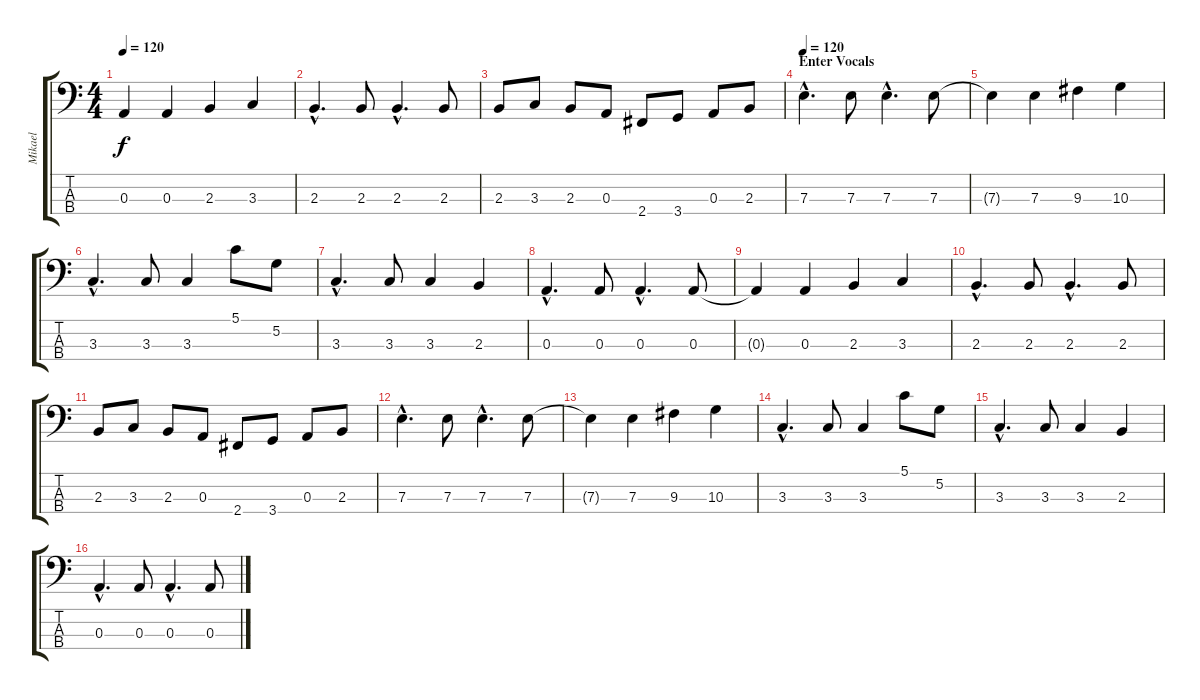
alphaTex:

\track ("Mikael" "Mikael") {instrument electricbasspick}
\staff {score tabs}
\tuning (G2 D2 A1 E1) {hide}
\ts (4 4)
\tempo 120
\clef f4
\ks c
0.3{t}.4{dy f} 0.3.4 2.3.4 3.3.4 |
2.3{hac}.4{d} 2.3.8 2.3{hac}.4{d} 2.3.8 |
2.3.8 3.3.8 2.3.8 0.3.8 2.4.8 3.4.8 0.3.8 2.3.8 |
\section ("" "Enter Vocals")
\tempo 120
7.3{hac}.4{d} 7.3.8 7.3{hac}.4{d} 7.3.8 |
7.3{t}.4 7.3.4 9.3.4 10.3.4 |
3.3{hac}.4{d} 3.3.8 3.3.4 5.1.8 5.2.8 |
3.3{hac}.4{d} 3.3.8 3.3.4 2.3.4 |
0.3{hac}.4{d} 0.3.8 0.3{hac}.4{d} 0.3.8 |
0.3{t}.4 0.3.4 2.3.4 3.3.4 |
2.3{hac}.4{d} 2.3.8 2.3{hac}.4{d} 2.3.8 |
2.3.8 3.3.8 2.3.8 0.3.8 2.4.8 3.4.8 0.3.8 2.3.8 |
7.3{hac}.4{d} 7.3.8 7.3{hac}.4{d} 7.3.8 |
7.3{t}.4 7.3.4 9.3.4 10.3.4 |
3.3{hac}.4{d} 3.3.8 3.3.4 5.1.8 5.2.8 |
3.3{hac}.4{d} 3.3.8 3.3.4 2.3.4 |
0.3{hac}.4{d} 0.3.8 0.3{hac}.4{d} 0.3.8
